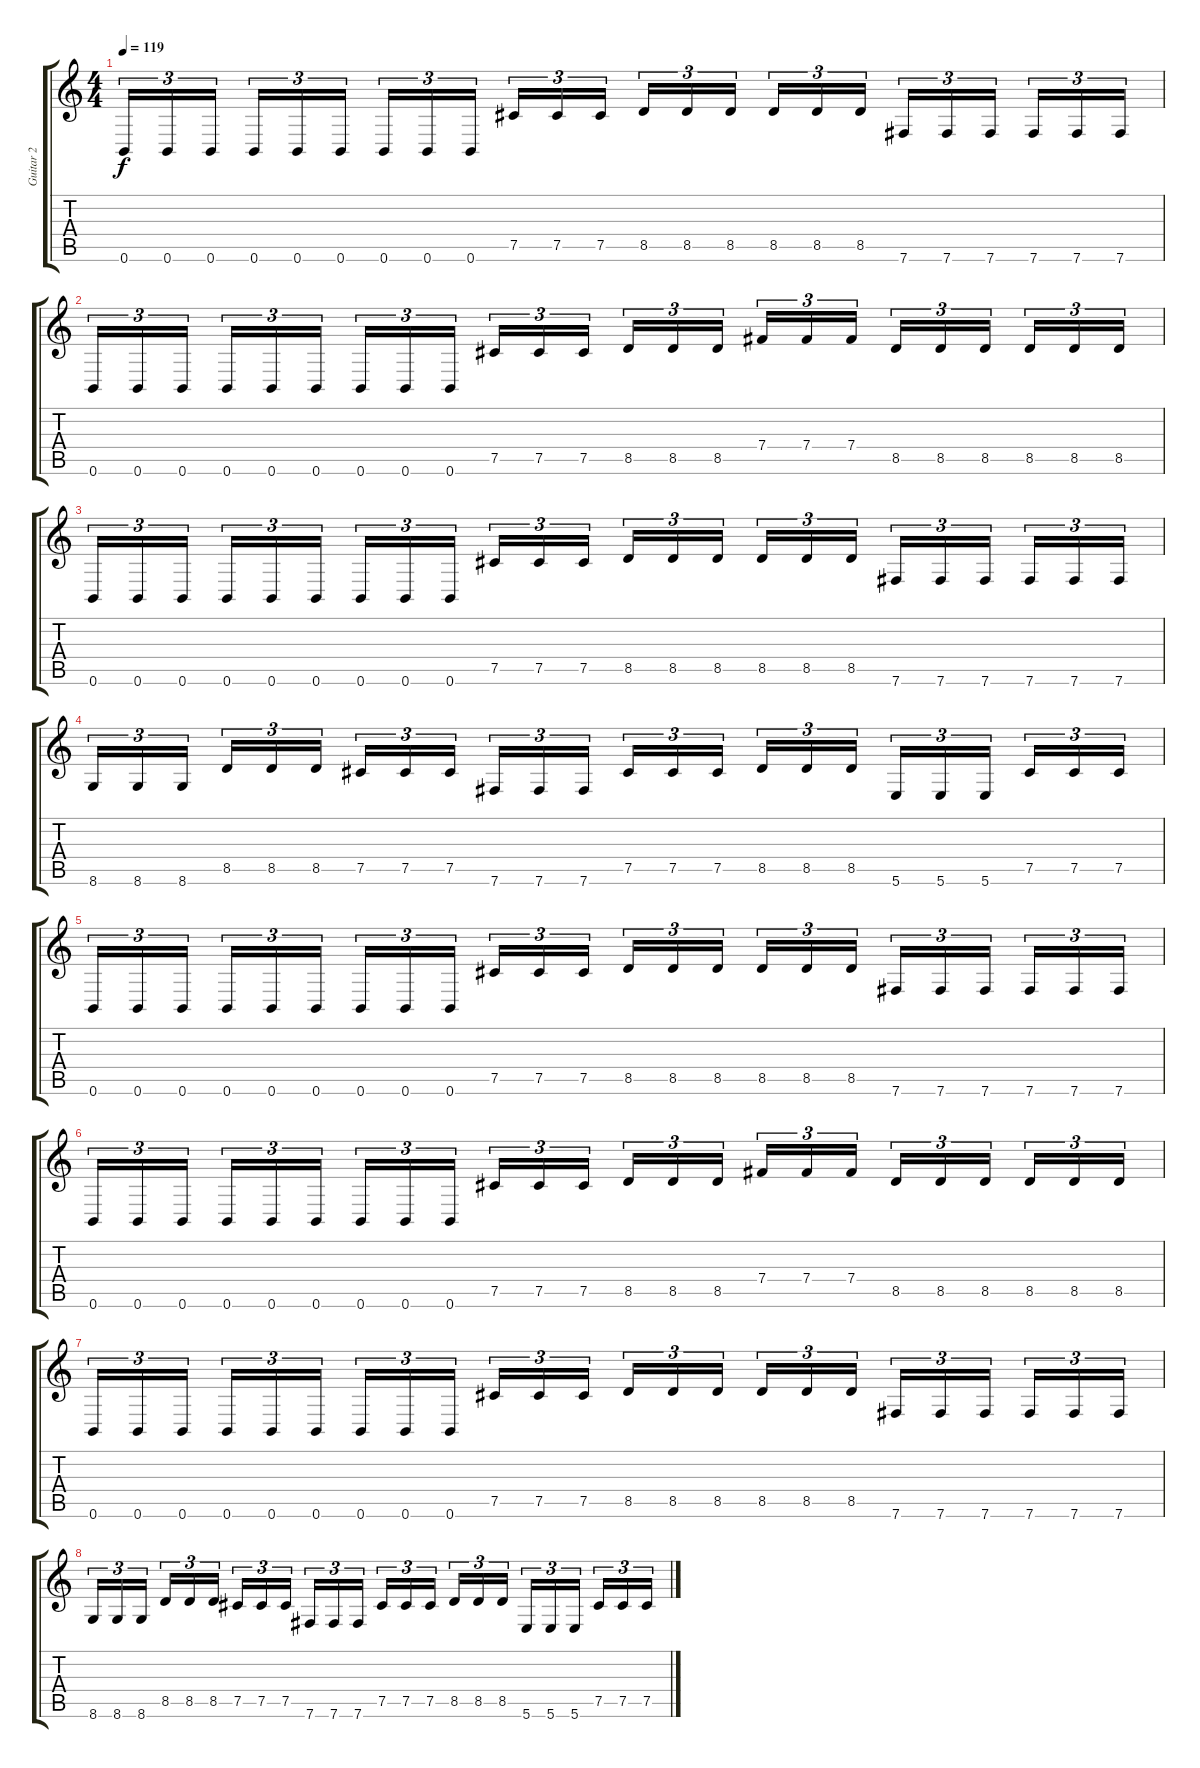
\track ("Guitar 2" "Guitar 2") {instrument distortionguitar}
\staff {score tabs}
\tuning (B3 Gb3 E3 B2 Gb2 B1) {hide}
\ts (4 4)
\tempo 119
\clef g2
\ks c
0.6.16{tu (3 2) dy f} 0.6.16{tu (3 2)} 0.6.16{tu (3 2)} 0.6.16{tu (3 2)} 0.6.16{tu (3 2)} 0.6.16{tu (3 2)} 0.6.16{tu (3 2)} 0.6.16{tu (3 2)} 0.6.16{tu (3 2)} 7.5.16{tu (3 2)} 7.5.16{tu (3 2)} 7.5.16{tu (3 2)} 8.5.16{tu (3 2)} 8.5.16{tu (3 2)} 8.5.16{tu (3 2)} 8.5.16{tu (3 2)} 8.5.16{tu (3 2)} 8.5.16{tu (3 2)} 7.6.16{tu (3 2)} 7.6.16{tu (3 2)} 7.6.16{tu (3 2)} 7.6.16{tu (3 2)} 7.6.16{tu (3 2)} 7.6.16{tu (3 2)} |
0.6.16{tu (3 2)} 0.6.16{tu (3 2)} 0.6.16{tu (3 2)} 0.6.16{tu (3 2)} 0.6.16{tu (3 2)} 0.6.16{tu (3 2)} 0.6.16{tu (3 2)} 0.6.16{tu (3 2)} 0.6.16{tu (3 2)} 7.5.16{tu (3 2)} 7.5.16{tu (3 2)} 7.5.16{tu (3 2)} 8.5.16{tu (3 2)} 8.5.16{tu (3 2)} 8.5.16{tu (3 2)} 7.4.16{tu (3 2)} 7.4.16{tu (3 2)} 7.4.16{tu (3 2)} 8.5.16{tu (3 2)} 8.5.16{tu (3 2)} 8.5.16{tu (3 2)} 8.5.16{tu (3 2)} 8.5.16{tu (3 2)} 8.5.16{tu (3 2)} |
0.6.16{tu (3 2)} 0.6.16{tu (3 2)} 0.6.16{tu (3 2)} 0.6.16{tu (3 2)} 0.6.16{tu (3 2)} 0.6.16{tu (3 2)} 0.6.16{tu (3 2)} 0.6.16{tu (3 2)} 0.6.16{tu (3 2)} 7.5.16{tu (3 2)} 7.5.16{tu (3 2)} 7.5.16{tu (3 2)} 8.5.16{tu (3 2)} 8.5.16{tu (3 2)} 8.5.16{tu (3 2)} 8.5.16{tu (3 2)} 8.5.16{tu (3 2)} 8.5.16{tu (3 2)} 7.6.16{tu (3 2)} 7.6.16{tu (3 2)} 7.6.16{tu (3 2)} 7.6.16{tu (3 2)} 7.6.16{tu (3 2)} 7.6.16{tu (3 2)} |
8.6.16{tu (3 2)} 8.6.16{tu (3 2)} 8.6.16{tu (3 2)} 8.5.16{tu (3 2)} 8.5.16{tu (3 2)} 8.5.16{tu (3 2)} 7.5.16{tu (3 2)} 7.5.16{tu (3 2)} 7.5.16{tu (3 2)} 7.6.16{tu (3 2)} 7.6.16{tu (3 2)} 7.6.16{tu (3 2)} 7.5.16{tu (3 2)} 7.5.16{tu (3 2)} 7.5.16{tu (3 2)} 8.5.16{tu (3 2)} 8.5.16{tu (3 2)} 8.5.16{tu (3 2)} 5.6.16{tu (3 2)} 5.6.16{tu (3 2)} 5.6.16{tu (3 2)} 7.5.16{tu (3 2)} 7.5.16{tu (3 2)} 7.5.16{tu (3 2)} |
0.6.16{tu (3 2)} 0.6.16{tu (3 2)} 0.6.16{tu (3 2)} 0.6.16{tu (3 2)} 0.6.16{tu (3 2)} 0.6.16{tu (3 2)} 0.6.16{tu (3 2)} 0.6.16{tu (3 2)} 0.6.16{tu (3 2)} 7.5.16{tu (3 2)} 7.5.16{tu (3 2)} 7.5.16{tu (3 2)} 8.5.16{tu (3 2)} 8.5.16{tu (3 2)} 8.5.16{tu (3 2)} 8.5.16{tu (3 2)} 8.5.16{tu (3 2)} 8.5.16{tu (3 2)} 7.6.16{tu (3 2)} 7.6.16{tu (3 2)} 7.6.16{tu (3 2)} 7.6.16{tu (3 2)} 7.6.16{tu (3 2)} 7.6.16{tu (3 2)} |
0.6.16{tu (3 2)} 0.6.16{tu (3 2)} 0.6.16{tu (3 2)} 0.6.16{tu (3 2)} 0.6.16{tu (3 2)} 0.6.16{tu (3 2)} 0.6.16{tu (3 2)} 0.6.16{tu (3 2)} 0.6.16{tu (3 2)} 7.5.16{tu (3 2)} 7.5.16{tu (3 2)} 7.5.16{tu (3 2)} 8.5.16{tu (3 2)} 8.5.16{tu (3 2)} 8.5.16{tu (3 2)} 7.4.16{tu (3 2)} 7.4.16{tu (3 2)} 7.4.16{tu (3 2)} 8.5.16{tu (3 2)} 8.5.16{tu (3 2)} 8.5.16{tu (3 2)} 8.5.16{tu (3 2)} 8.5.16{tu (3 2)} 8.5.16{tu (3 2)} |
0.6.16{tu (3 2)} 0.6.16{tu (3 2)} 0.6.16{tu (3 2)} 0.6.16{tu (3 2)} 0.6.16{tu (3 2)} 0.6.16{tu (3 2)} 0.6.16{tu (3 2)} 0.6.16{tu (3 2)} 0.6.16{tu (3 2)} 7.5.16{tu (3 2)} 7.5.16{tu (3 2)} 7.5.16{tu (3 2)} 8.5.16{tu (3 2)} 8.5.16{tu (3 2)} 8.5.16{tu (3 2)} 8.5.16{tu (3 2)} 8.5.16{tu (3 2)} 8.5.16{tu (3 2)} 7.6.16{tu (3 2)} 7.6.16{tu (3 2)} 7.6.16{tu (3 2)} 7.6.16{tu (3 2)} 7.6.16{tu (3 2)} 7.6.16{tu (3 2)} |
8.6.16{tu (3 2)} 8.6.16{tu (3 2)} 8.6.16{tu (3 2)} 8.5.16{tu (3 2)} 8.5.16{tu (3 2)} 8.5.16{tu (3 2)} 7.5.16{tu (3 2)} 7.5.16{tu (3 2)} 7.5.16{tu (3 2)} 7.6.16{tu (3 2)} 7.6.16{tu (3 2)} 7.6.16{tu (3 2)} 7.5.16{tu (3 2)} 7.5.16{tu (3 2)} 7.5.16{tu (3 2)} 8.5.16{tu (3 2)} 8.5.16{tu (3 2)} 8.5.16{tu (3 2)} 5.6.16{tu (3 2)} 5.6.16{tu (3 2)} 5.6.16{tu (3 2)} 7.5.16{tu (3 2)} 7.5.16{tu (3 2)} 7.5.16{tu (3 2)}
